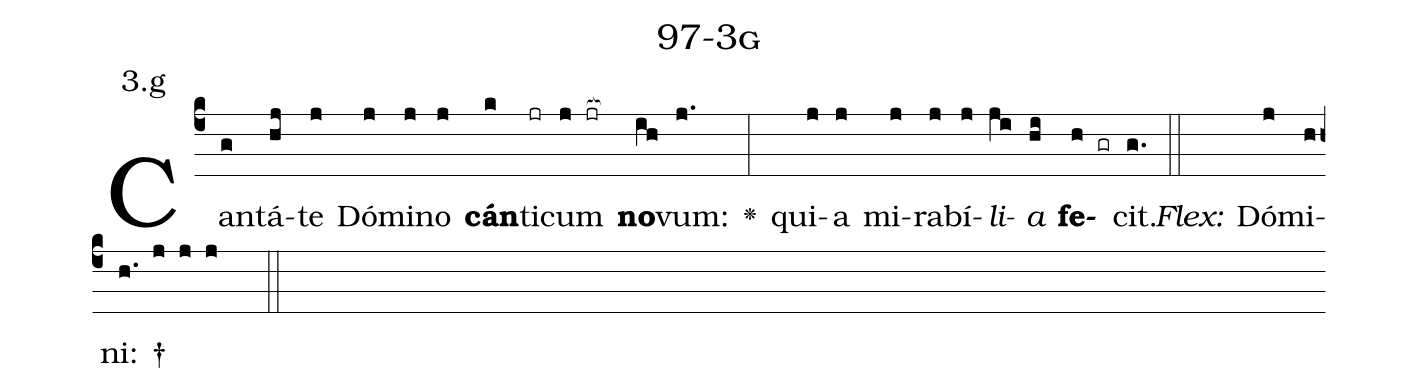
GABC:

name: 97-3g;
annotation: 3.g;
%%
(c4)Can(g)tá(hj)te(j) Dó(j)mi(j)no(j) <b>cán</b>(k)ti(jr)cum(j jr[ocb:1{]) <b>no</b>(ih[ocb:0}])vum:(j.) <v>\greheightstar</v>(:) qui(j)a(j) mi(j)ra(j)bí(j)<i>li</i>(ji)<i>a</i>(hi) <b>fe</b>(h gr)cit.(g.) (::)
<i>Flex:</i>()  Dó(j)mi(h)ni: †(h. j j j  ::)

%E(j) u(j) o(ji) u(hi) a(h) e.(g.) (::)
